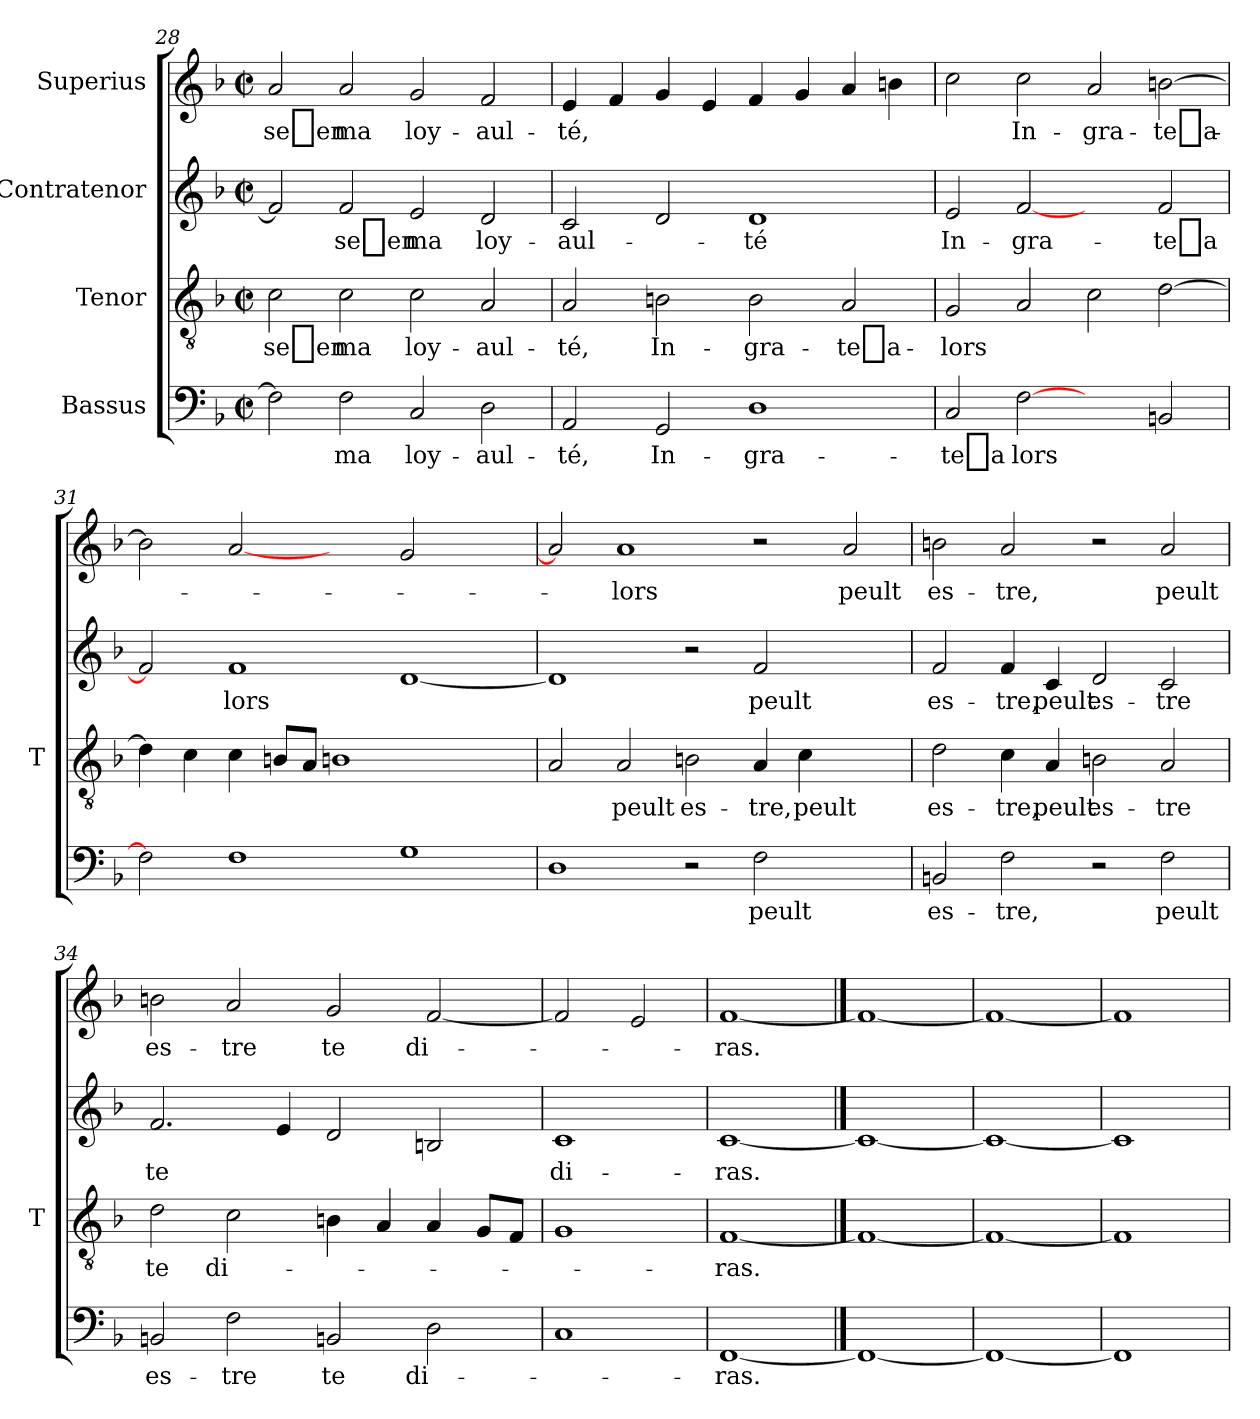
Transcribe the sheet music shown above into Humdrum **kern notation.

**kern	**text	**kern	**text	**kern	**text	**kern	**text
*part4	*part4	*part3	*part3	*part2	*part2	*part1	*part1
*staff4	*staff4	*staff3	*staff3	*staff2	*staff2	*staff1	*staff1
*I"Bassus	*	*I"Tenor	*	*I"Contratenor	*	*I"Superius	*
*	*	*I'T	*	*	*	*	*
*clefF4	*	*clefGv2	*	*clefG2	*	*clefG2	*
*k[b-]	*	*k[b-]	*	*k[b-]	*	*k[b-]	*
*F:	*	*F:	*	*F:	*	*F:	*
*M2/2	*	*M2/2	*	*M2/2	*	*M2/2	*
*met(c|)	*	*met(c|)	*	*met(c|)	*	*met(c|)	*
=28	=28	=28	=28	=28	=28	=28	=28
2F]	.	2c	-se_en	2f]	.	2a	-se_en
2F	-ma	2c	-ma	2f	-se_en	2a	-ma
2C	loy-	2c	loy-	2e	-ma	2g	loy-
2D	aul-	2A	aul-	2d	loy-	2f	aul-
!!LO:LB:g=z
=29	=29	=29	=29	=29	=29	=29	=29
2AA	-té,	2A	-té,	2c	aul-	4e	-té,
.	.	.	.	.	.	4f	.
2GG	In-	2Bn	In-	2d	.	4g	.
.	.	.	.	.	.	4e	.
1D	gra-	2B	gra-	1d	-té	4f	.
.	.	.	.	.	.	4g	.
.	.	2A	te_a-	.	.	4a	.
.	.	.	.	.	.	4bn	.
=30	=30	=30	=30	=30	=30	=30	=30
2C	-te_a	2G	-lors	2e	In-	2cc	.
[2F	-lors	2A	.	[2f	gra-	2cc	In-
2ryy	.	2c	.	2ryy	.	2a	gra-
2BBn	.	[2d	.	2f	-te_a	[2bn	te_a-
=31	=31	=31	=31	=31	=31	=31	=31
2F]	.	4d]	.	2f]	.	2b]	.
.	.	4c	.	.	.	.	.
1F	.	4c	.	1f	-lors	[2a	.
.	.	8BnL	.	.	.	.	.
.	.	8AJ	.	.	.	.	.
.	.	1Bn	.	.	.	2ryy	.
1G	.	.	.	[1d	.	2g	.
.	.	2ryy	.	.	.	2ryy	.
=32	=32	=32	=32	=32	=32	=32	=32
1D	.	2A	.	1d]	.	2a]	.
.	.	2A	-peult	.	.	1a	-lors
2r	.	2Bn	es-	2r	.	.	.
2F	-peult	4A	-tre,	2f	-peult	2r	.
.	.	4c	-peult	.	.	.	.
2ryy	.	2ryy	.	2ryy	.	2a	-peult
!!LO:LB:g=z
=33	=33	=33	=33	=33	=33	=33	=33
2BBn	es-	2d	es-	2f	es-	2bn	es-
2F	-tre,	4c	-tre,	4f	-tre,	2a	-tre,
.	.	4A	-peult	4c	-peult	.	.
2r	.	2Bn	es-	2d	es-	2r	.
2F	-peult	2A	-tre	2c	-tre	2a	-peult
=34	=34	=34	=34	=34	=34	=34	=34
2BBn	es-	2d	-te	2.f	-te	2bn	es-
2F	-tre	2c	di-	.	.	2a	-tre
.	.	.	.	4e	.	.	.
2BBn	-te	4Bn	.	2d	.	2g	-te
.	.	4A	.	.	.	.	.
2D	di-	4A	.	2Bn	.	[2f	di-
.	.	8GL	.	.	.	.	.
.	.	8FJ	.	.	.	.	.
=35	=35	=35	=35	=35	=35	=35	=35
1C	.	1G	.	1c	di-	2f]	.
.	.	.	.	.	.	2e	.
=36	=36	=36	=36	=36	=36	=36	=36
[1FF	-ras.	[1F	-ras.	[1c	-ras.	[1f	-ras.
==37	==37	==37	==37	==37	==37	==37	==37
1FF_	.	1F_	.	1c_	.	1f_	.
=38	=38	=38	=38	=38	=38	=38	=38
1FF_	.	1F_	.	1c_	.	1f_	.
=39	=39	=39	=39	=39	=39	=39	=39
1FF]	.	1F]	.	1c]	.	1f]	.
=	=	=	=	=	=	=	=
*-	*-	*-	*-	*-	*-	*-	*-
